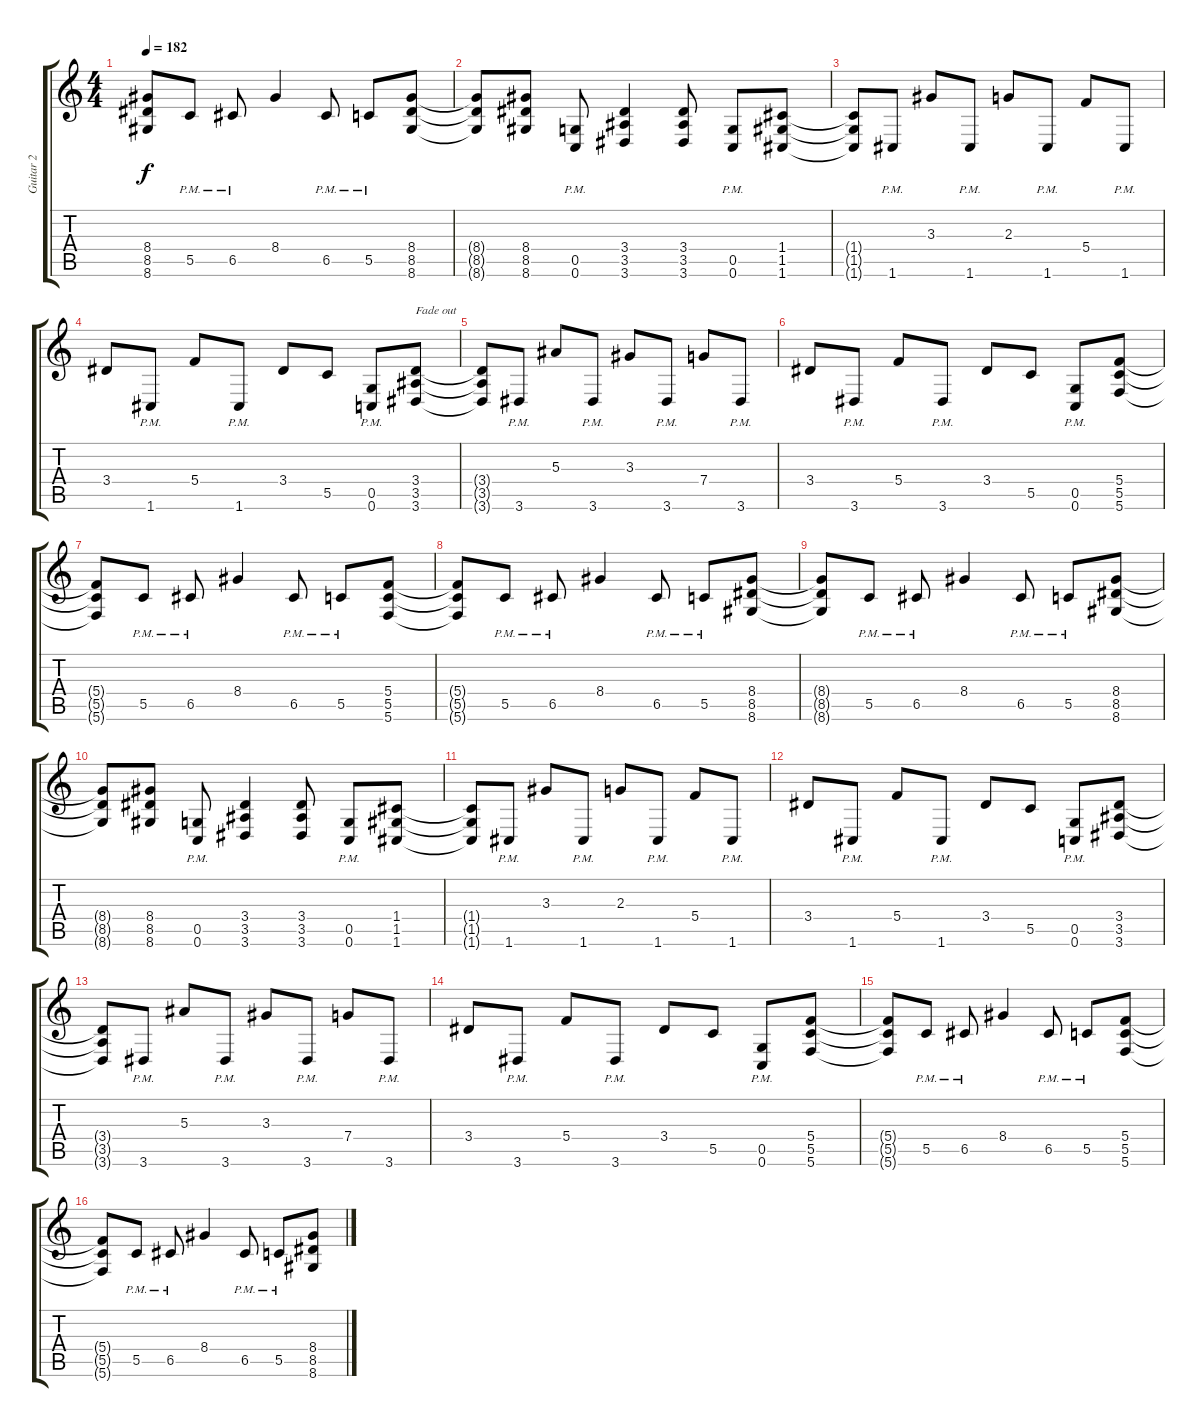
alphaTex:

\track ("Guitar 2" "Guitar 2") {instrument overdrivenguitar}
\staff {score tabs}
\tuning (D4 A3 F3 C3 G2 C2) {hide}
\ts (4 4)
\tempo 182
\clef g2
\ks c
(8.4{t} 8.5{t} 8.6{t}).8{dy f} 5.5{pm}.8 6.5{pm}.8 8.4.4 6.5{pm}.8 5.5{pm}.8 (8.4 8.5 8.6).8 |
(8.4{t} 8.5{t} 8.6{t}).8 (8.4 8.5 8.6).8 (0.5{pm} 0.6{pm}).8 (3.4 3.5 3.6).4 (3.4 3.5 3.6).8 (0.5{pm} 0.6{pm}).8 (1.4 1.5 1.6).8 |
(1.4{t} 1.5{t} 1.6{t}).8 1.6{pm}.8 3.3.8 1.6{pm}.8 2.3.8 1.6{pm}.8 5.4.8 1.6{pm}.8 |
3.4.8 1.6{pm}.8 5.4.8 1.6{pm}.8 3.4.8 5.5.8 (0.5{pm} 0.6{pm}).8 (3.4 3.5 3.6).8{txt "Fade out"} |
(3.4{t} 3.5{t} 3.6{t}).8 3.6{pm}.8 5.3.8 3.6{pm}.8 3.3.8 3.6{pm}.8 7.4.8 3.6{pm}.8 |
3.4.8 3.6{pm}.8 5.4.8 3.6{pm}.8 3.4.8 5.5.8 (0.5{pm} 0.6{pm}).8 (5.4 5.5 5.6).8 |
(5.4{t} 5.5{t} 5.6{t}).8 5.5{pm}.8 6.5{pm}.8 8.4.4 6.5{pm}.8 5.5{pm}.8 (5.4 5.5 5.6).8 |
(5.4{t} 5.5{t} 5.6{t}).8 5.5{pm}.8 6.5{pm}.8 8.4.4 6.5{pm}.8 5.5{pm}.8 (8.4 8.5 8.6).8 |
(8.4{t} 8.5{t} 8.6{t}).8 5.5{pm}.8 6.5{pm}.8 8.4.4 6.5{pm}.8 5.5{pm}.8 (8.4 8.5 8.6).8 |
(8.4{t} 8.5{t} 8.6{t}).8 (8.4 8.5 8.6).8 (0.5{pm} 0.6{pm}).8 (3.4 3.5 3.6).4 (3.4 3.5 3.6).8 (0.5{pm} 0.6{pm}).8 (1.4 1.5 1.6).8 |
(1.4{t} 1.5{t} 1.6{t}).8 1.6{pm}.8 3.3.8 1.6{pm}.8 2.3.8 1.6{pm}.8 5.4.8 1.6{pm}.8 |
3.4.8 1.6{pm}.8 5.4.8 1.6{pm}.8 3.4.8 5.5.8 (0.5{pm} 0.6{pm}).8 (3.4 3.5 3.6).8 |
(3.4{t} 3.5{t} 3.6{t}).8 3.6{pm}.8 5.3.8 3.6{pm}.8 3.3.8 3.6{pm}.8 7.4.8 3.6{pm}.8 |
3.4.8 3.6{pm}.8 5.4.8 3.6{pm}.8 3.4.8 5.5.8 (0.5{pm} 0.6{pm}).8 (5.4 5.5 5.6).8 |
(5.4{t} 5.5{t} 5.6{t}).8 5.5{pm}.8 6.5{pm}.8 8.4.4 6.5{pm}.8 5.5{pm}.8 (5.4 5.5 5.6).8 |
(5.4{t} 5.5{t} 5.6{t}).8 5.5{pm}.8 6.5{pm}.8 8.4.4 6.5{pm}.8 5.5{pm}.8 (8.4 8.5 8.6).8
